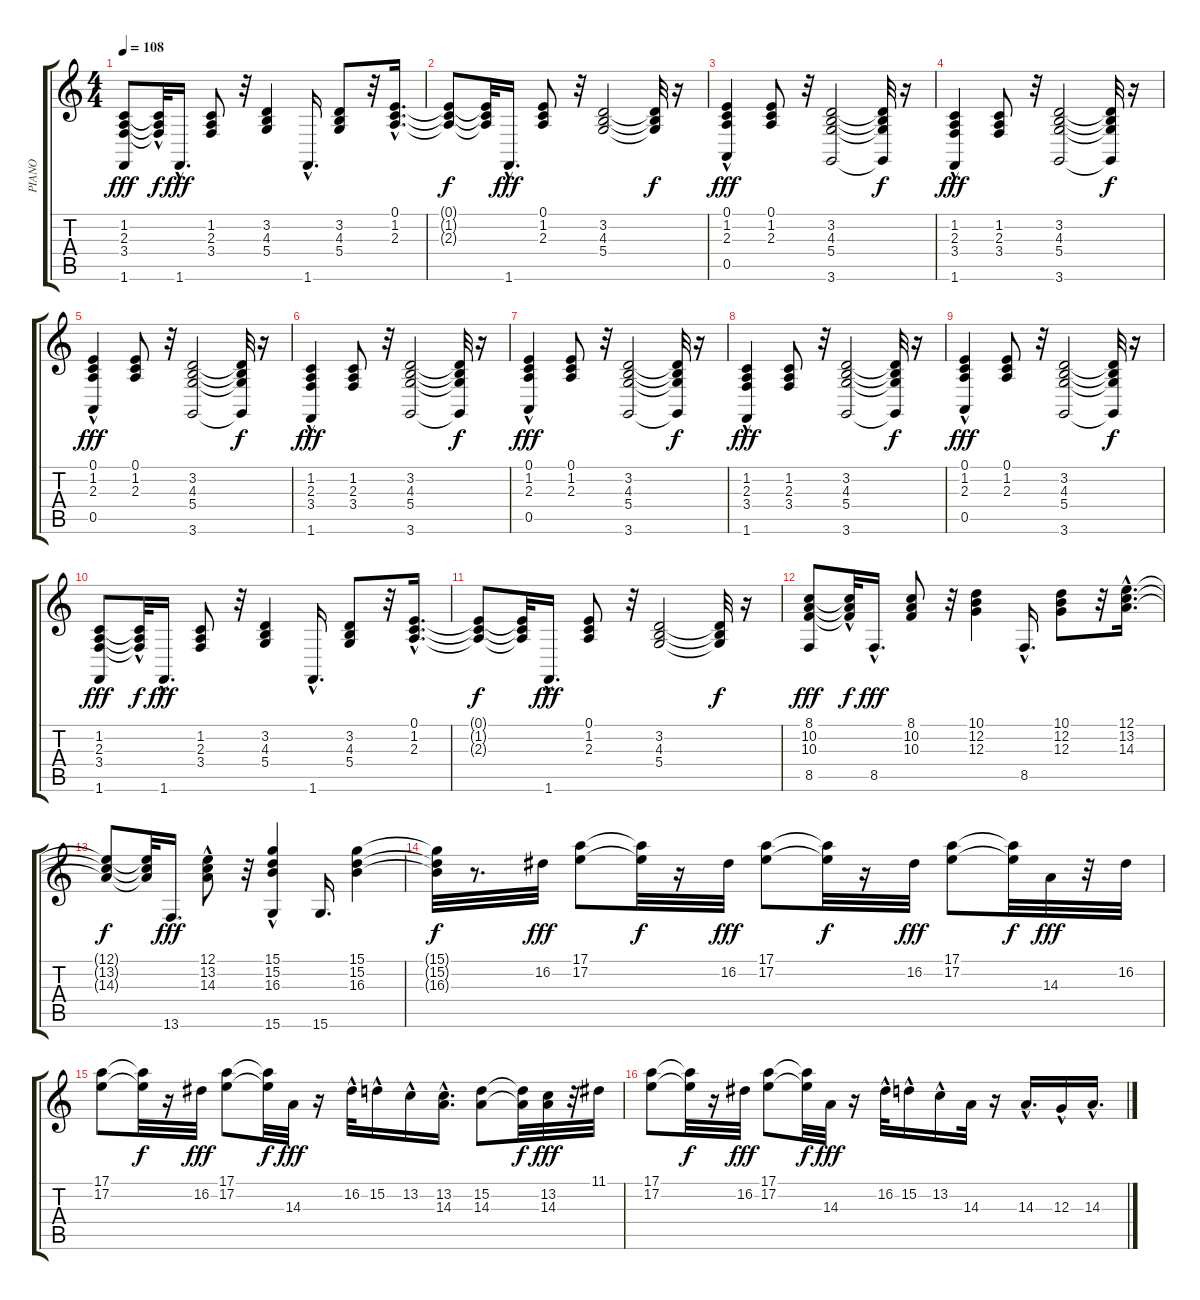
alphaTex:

\track ("PIANO" "PIANO") {instrument electricpiano1}
\staff {score tabs}
\tuning (E4 B3 G3 D3 A2 E2) {hide}
\ts (4 4)
\tempo 108
\clef g2
\ks c
(1.2 2.3 3.4 1.6).8{dy fff} (1.2{hac t} 2.3{hac t} 3.4{hac t}).32{dy f} 1.6{hac}.16{d dy fff} (1.2 2.3 3.4).8 r.32 (3.2 4.3 5.4).4 1.6{hac}.16{d} (3.2 4.3 5.4).8 r.32 (0.1{hac} 1.2{hac} 2.3{hac}).16{d} |
(0.1{t} 1.2{t} 2.3{t}).8{dy f} (0.1{t} 1.2{t} 2.3{t}).32 1.6{hac}.16{d dy fff} (0.1 1.2 2.3).8 r.32 (3.2 4.3 5.4).2 (3.2{t} 4.3{t} 5.4{t}).32{dy f} r.16 |
(0.1 1.2 2.3 0.5{hac}).4{dy fff} (0.1 1.2 2.3).8 r.32 (3.2 4.3 5.4 3.6).2 (3.2{t} 4.3{t} 5.4{t} 3.6{t}).32{dy f} r.16 |
(1.2 2.3 3.4 1.6{hac}).4{dy fff} (1.2 2.3 3.4).8 r.32 (3.2 4.3 5.4 3.6).2 (3.2{t} 4.3{t} 5.4{t} 3.6{t}).32{dy f} r.16 |
(0.1 1.2 2.3 0.5{hac}).4{dy fff} (0.1 1.2 2.3).8 r.32 (3.2 4.3 5.4 3.6).2 (3.2{t} 4.3{t} 5.4{t} 3.6{t}).32{dy f} r.16 |
(1.2 2.3 3.4 1.6{hac}).4{dy fff} (1.2 2.3 3.4).8 r.32 (3.2 4.3 5.4 3.6).2 (3.2{t} 4.3{t} 5.4{t} 3.6{t}).32{dy f} r.16 |
(0.1 1.2 2.3 0.5{hac}).4{dy fff} (0.1 1.2 2.3).8 r.32 (3.2 4.3 5.4 3.6).2 (3.2{t} 4.3{t} 5.4{t} 3.6{t}).32{dy f} r.16 |
(1.2 2.3 3.4 1.6{hac}).4{dy fff} (1.2 2.3 3.4).8 r.32 (3.2 4.3 5.4 3.6).2 (3.2{t} 4.3{t} 5.4{t} 3.6{t}).32{dy f} r.16 |
(0.1 1.2 2.3 0.5{hac}).4{dy fff} (0.1 1.2 2.3).8 r.32 (3.2 4.3 5.4 3.6).2 (3.2{t} 4.3{t} 5.4{t} 3.6{t}).32{dy f} r.16 |
(1.2 2.3 3.4 1.6).8{dy fff} (1.2{hac t} 2.3{hac t} 3.4{hac t}).32{dy f} 1.6{hac}.16{d dy fff} (1.2 2.3 3.4).8 r.32 (3.2 4.3 5.4).4 1.6{hac}.16{d} (3.2 4.3 5.4).8 r.32 (0.1{hac} 1.2{hac} 2.3{hac}).16{d} |
(0.1{t} 1.2{t} 2.3{t}).8{dy f} (0.1{t} 1.2{t} 2.3{t}).32 1.6{hac}.16{d dy fff} (0.1 1.2 2.3).8 r.32 (3.2 4.3 5.4).2 (3.2{t} 4.3{t} 5.4{t}).32{dy f} r.16 |
(8.1 10.2 10.3 8.5).8{dy fff volume 8} (8.1{t} 10.2{hac t} 10.3{t}).32{dy f} 8.5{hac}.16{d dy fff} (8.1 10.2 10.3).8 r.32 (10.1 12.2 12.3).4 8.5{hac}.16{d} (10.1 12.2 12.3).8 r.32 (12.1{hac} 13.2{hac} 14.3{hac}).16{d} |
(12.1{t} 13.2{t} 14.3{t}).8{dy f} (12.1{t} 13.2{t} 14.3{t}).32 13.6.16{d dy fff} (12.1{hac} 13.2 14.3{hac}).8 r.32 (15.1 15.2 16.3 15.6{hac}).4 15.6.16{d} (15.1 15.2 16.3).4 |
(15.1{t} 15.2{t} 16.3{t}).32{dy f} r.8{d} 16.2.32{dy fff volume 9} (17.1 17.2).8 (17.1{t} 17.2{t}).32{dy f} r.16 16.2.32{dy fff} (17.1 17.2).8 (17.1{t} 17.2{t}).32{dy f} r.16 16.2.32{dy fff} (17.1 17.2).8 (17.1{t} 17.2{t}).32{dy f} 14.3.32{dy fff} r.32 16.2.32 |
(17.1 17.2).8 (17.1{t} 17.2{t}).32{dy f} r.16 16.2.32{dy fff} (17.1 17.2).8 (17.1{t} 17.2{t}).32{dy f} 14.3.32{dy fff} r.16 16.2{hac}.32 15.2{hac}.16 13.2{hac}.16 (13.2{hac} 14.3{hac}).16{d} (15.2 14.3).8 (15.2{t} 14.3{t}).32{dy f} (13.2 14.3).32{dy fff} r.32 11.1.32 |
(17.1 17.2).8 (17.1{t} 17.2{t}).32{dy f} r.16 16.2.32{dy fff} (17.1 17.2).8 (17.1{t} 17.2{t}).32{dy f} 14.3.32{dy fff} r.16 16.2{hac}.32 15.2{hac}.16 13.2{hac}.16 14.3.32 r.16 14.3{hac}.16{d} 12.3{hac}.16 14.3{hac}.16{d}
